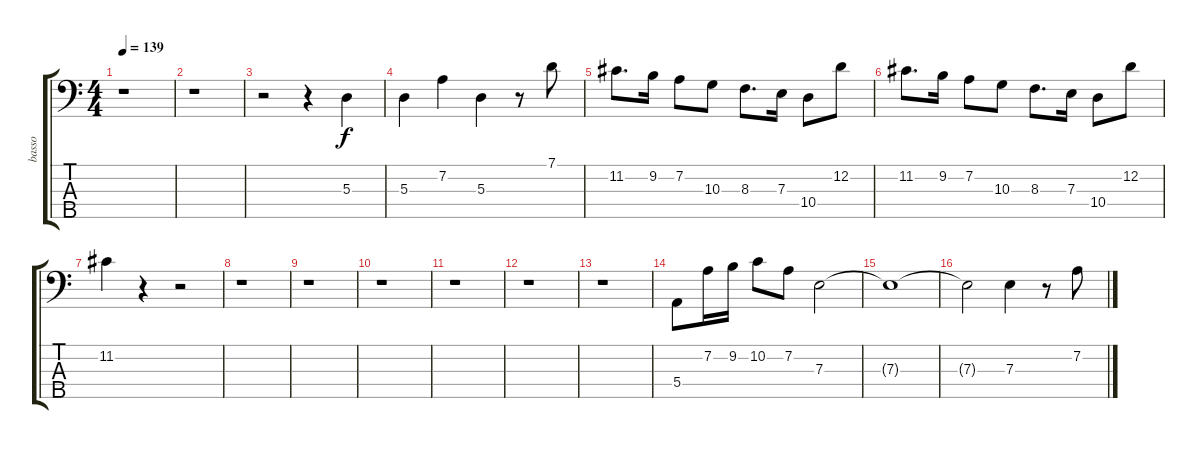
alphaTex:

\track ("basso" "basso") {instrument electricbassfinger}
\staff {score tabs}
\tuning (G2 D2 A1 E1 B0) {hide}
\ts (4 4)
\tempo 139
\clef f4
\ks aminor
r.1{dy f} |
r.1 |
r.2 r.4 5.3.4 |
5.3.4 7.2.4 5.3.4 r.8 7.1.8 |
11.2.8{d} 9.2.16 7.2.8 10.3.8 8.3.8{d} 7.3.16 10.4.8 12.2.8 |
11.2.8{d} 9.2.16 7.2.8 10.3.8 8.3.8{d} 7.3.16 10.4.8 12.2.8 |
11.2.4 r.4 r.2 |
r.1 |
r.1 |
r.1 |
r.1 |
r.1 |
r.1 |
5.4.8 7.2.16 9.2.16 10.2.8 7.2.8 7.3.2 |
7.3{t}.1 |
7.3{t}.2 7.3.4 r.8 7.2.8
